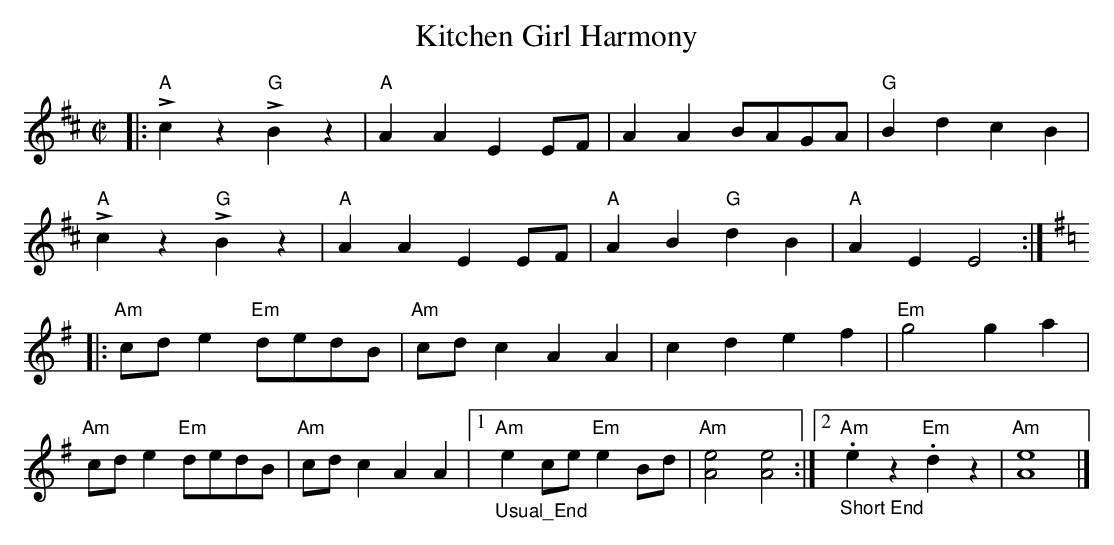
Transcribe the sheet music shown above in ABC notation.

X:1
T:Kitchen Girl Harmony
M:C|
L:1/8
K:Amix
|:"A"Lc2z2 "G"LB2z2|"A"A2A2E2EF|A2A2BAGA|"G"B2d2c2B2|
"A"Lc2z2 "G"LB2z2|"A"A2A2E2EF|"A"A2B2 "G"d2B2|"A"A2E2E4 :|
K:Ador
|:"Am"cde2 "Em"dedB|"Am"cdc2A2A2|c2d2e2f2|"Em"g4g2a2 |
"Am"cde2 "Em"dedB|"Am"cdc2A2A2|1"_Usual_End""Am"e2ce "Em"e2Bd|"Am"[e4A4][e4A4]\
:|2"_Short End""Am".e2z2 "Em".d2z2|"Am"[e8A8]|]
